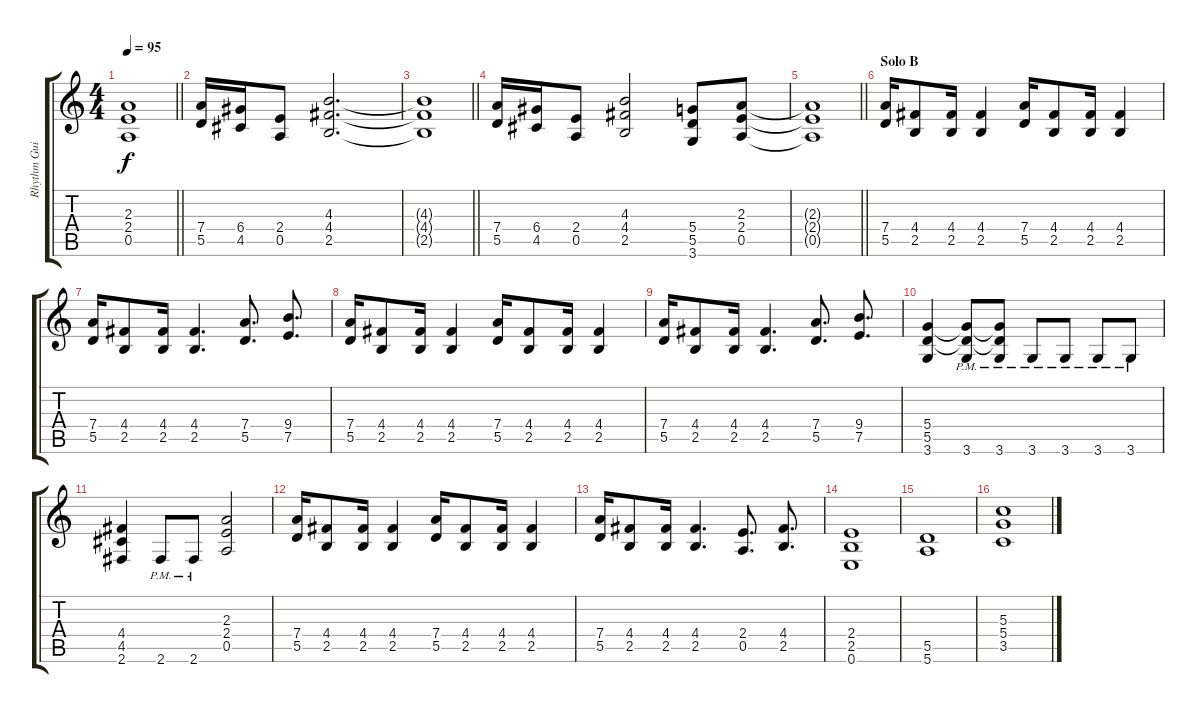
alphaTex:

\track ("Rhythm Guitar (Sascha Paeth)" "Rhythm Gui") {instrument distortionguitar}
\staff {score tabs}
\tuning (E4 B3 G3 D3 A2 E2) {hide}
\ts (4 4)
\tempo 95
\clef g2
\barLineRight lightlight
\ks c
(2.3{t} 2.4{t} 0.5{t}).1{dy f} |
(7.4 5.5).16 (6.4 4.5).16 (2.4 0.5).8 (4.3 4.4 2.5).2{d} |
\barLineRight lightlight
(4.3{t} 4.4{t} 2.5{t}).1 |
(7.4 5.5).16 (6.4 4.5).16 (2.4 0.5).8 (4.3 4.4 2.5).2 (5.4 5.5 3.6).8 (2.3 2.4 0.5).8 |
\barLineRight lightlight
(2.3{t} 2.4{t} 0.5{t}).1 |
\section ("" "Solo B")
(7.4 5.5).16 (4.4 2.5).8 (4.4 2.5).16 (4.4 2.5).4 (7.4 5.5).16 (4.4 2.5).8 (4.4 2.5).16 (4.4 2.5).4 |
(7.4 5.5).16 (4.4 2.5).8 (4.4 2.5).16 (4.4 2.5).4{d} (7.4 5.5).8{d} (9.4 7.5).8{d} |
(7.4 5.5).16 (4.4 2.5).8 (4.4 2.5).16 (4.4 2.5).4 (7.4 5.5).16 (4.4 2.5).8 (4.4 2.5).16 (4.4 2.5).4 |
(7.4 5.5).16 (4.4 2.5).8 (4.4 2.5).16 (4.4 2.5).4{d} (7.4 5.5).8{d} (9.4 7.5).8{d} |
(5.4 5.5 3.6).4 (5.4{t} 5.5{t} 3.6{pm}).8 (5.4{t} 5.5{t} 3.6{pm}).8 3.6{pm}.8 3.6{pm}.8 3.6{pm}.8 3.6{pm}.8 |
(4.4 4.5 2.6).4 2.6{pm}.8 2.6{pm}.8 (2.3 2.4 0.5).2 |
(7.4 5.5).16 (4.4 2.5).8 (4.4 2.5).16 (4.4 2.5).4 (7.4 5.5).16 (4.4 2.5).8 (4.4 2.5).16 (4.4 2.5).4 |
(7.4 5.5).16 (4.4 2.5).8 (4.4 2.5).16 (4.4 2.5).4{d} (2.4 0.5).8{d} (4.4 2.5).8{d} |
(2.4 2.5 0.6).1 |
(5.5 5.6).1 |
(5.3 5.4 3.5).1
